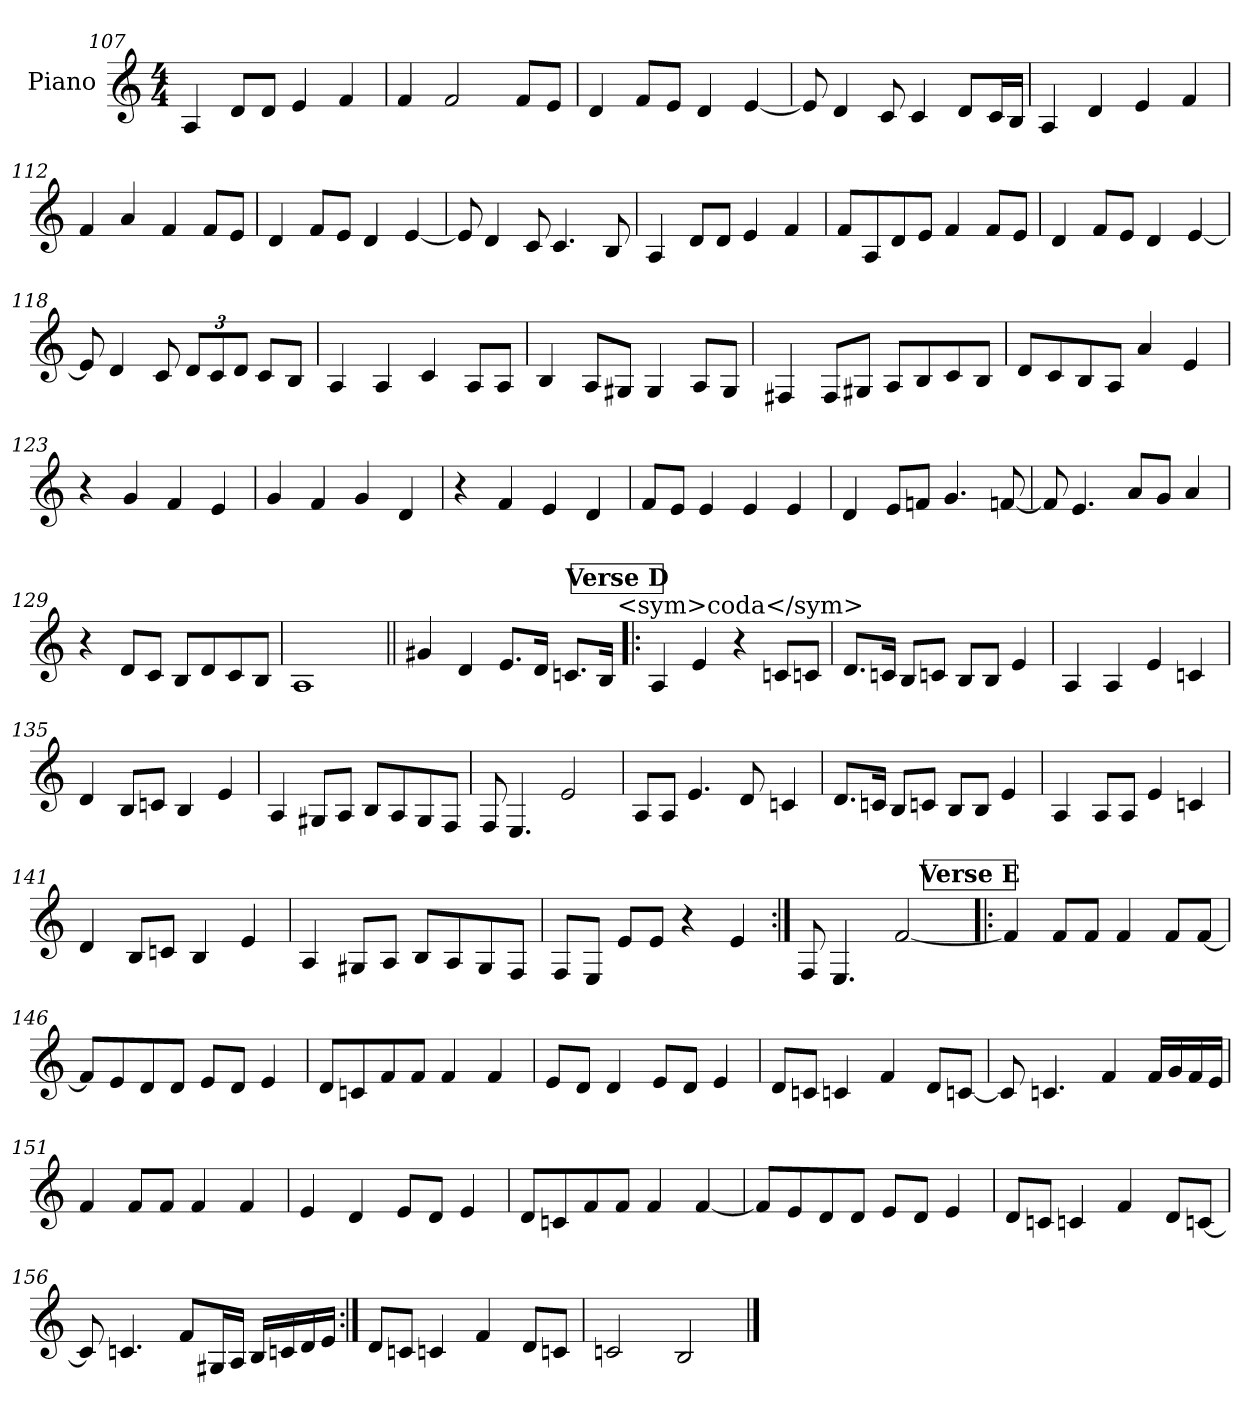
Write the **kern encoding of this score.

**kern
*part1
*staff1
*I"Piano
*I'Pno.
!!LO:LB:g=z
*clefG2
*k[]
*M4/4
=107
4A/
8d/L
8d/J
4e/
4f/
=108
4f/
2f/
8f/L
8e/J
=109
4d/
8f/L
8e/J
4d/
[4e/
=110
8e/]
4d/
8c/
4c/
8d/L
16c/L
16B/JJ
!!LO:LB:g=z
=111
4A/
4d/
4e/
4f/
=112
4f/
4a/
4f/
8f/L
8e/J
=113
4d/
8f/L
8e/J
4d/
[4e/
=114
8e/]
4d/
8c/
4.c/
8B/
!!LO:LB:g=z
=115
4A/
8d/L
8d/J
4e/
4f/
=116
8f/L
8A/
8d/
8e/J
4f/
8f/L
8e/J
=117
4d/
8f/L
8e/J
4d/
[4e/
=118
8e/]
4d/
8c/
*Xbrackettup
12d/L
12c/
12d/J
8c/L
8B/J
!!LO:LB:g=z
=119
4A/
4A/
4c/
8A/L
8A/J
=120
4B/
8A/L
8G#X/J
4G#/
8A/L
8G#/J
=121
4F#X/
8F#/L
8G#X/J
8A/L
8B/
8c/
8B/J
=122
8d/L
8c/
8B/
8A/J
4a/
4e/
!!LO:LB:g=z
=123
4r
4g/
4f/
4e/
=124
4g/
4f/
4g/
4d/
=125
4r
4f/
4e/
4d/
=126
8f/L
8e/J
4e/
4e/
4e/
!!LO:LB:g=z
=127
4d/
8e/L
8fn/J
4.g/
[8fn/
=128
8fn/]
4.e/
8a/L
8g/J
4a/
=129
4r
8d/L
8c/J
8B/L
8d/
8c/
8B/J
=130
1A
!!LO:LB:g=z
=131||
4g#X/
4d/
8.e/L
16d/Jk
8.cn/L
16B/Jk
!LO:TX:a:t=<sym>coda</sym>
!!LO:REH:place=s1:a:B:fs=14:t=Verse D
=132!|:
4A/
4e/
4r
8cn/L
8cn/J
=133
8.d/L
16cn/Jk
8B/L
8cn/J
8B/L
8B/J
4e/
=134
4A/
4A/
4e/
4cn/
!!LO:LB:g=z
=135
4d/
8B/L
8cn/J
4B/
4e/
=136
4A/
8G#X/L
8A/J
8B/L
8A/
8G#/
8F/J
=137
8F/
4.E/
2e/
=138
8A/L
8A/J
4.e/
8d/
4cn/
!!LO:LB:g=z
=139
8.d/L
16cn/Jk
8B/L
8cn/J
8B/L
8B/J
4e/
=140
4A/
8A/L
8A/J
4e/
4cn/
=141
4d/
8B/L
8cn/J
4B/
4e/
=142
4A/
8G#X/L
8A/J
8B/L
8A/
8G#/
8F/J
!!LO:LB:g=z
=143
8F/L
8E/J
8e/L
8e/J
4r
4e/
=144:|!
8F/
4.E/
[2f/
!!LO:REH:place=s1:a:B:fs=14:t=Verse E
=145!|:
4f/]
8f/L
8f/J
4f/
8f/L
[8f/J
=146
8f/L]
8e/
8d/
8d/J
8e/L
8d/J
4e/
!!LO:LB:g=z
=147
8d/L
8cn/
8f/
8f/J
4f/
4f/
=148
8e/L
8d/J
4d/
8e/L
8d/J
4e/
=149
8d/L
8cn/J
4cn/
4f/
8d/L
[8cn/J
=150
8cn/]
4.cn/
4f/
16f/LL
16g/
16f/
16e/JJ
!!LO:LB:g=z
=151
4f/
8f/L
8f/J
4f/
4f/
=152
4e/
4d/
8e/L
8d/J
4e/
=153
8d/L
8cn/
8f/
8f/J
4f/
[4f/
=154
8f/L]
8e/
8d/
8d/J
8e/L
8d/J
4e/
!!LO:LB:g=z
=155
8d/L
8cn/J
4cn/
4f/
8d/L
[8cn/J
=156
8cn/]
4.cn/
8f/L
16G#X/L
16A/JJ
16B/LL
16cn/
16d/
16e/JJ
=157:|!
8d/L
8cn/J
4cn/
4f/
8d/L
8cn/J
=158
2cn/
2B/
==
*-
